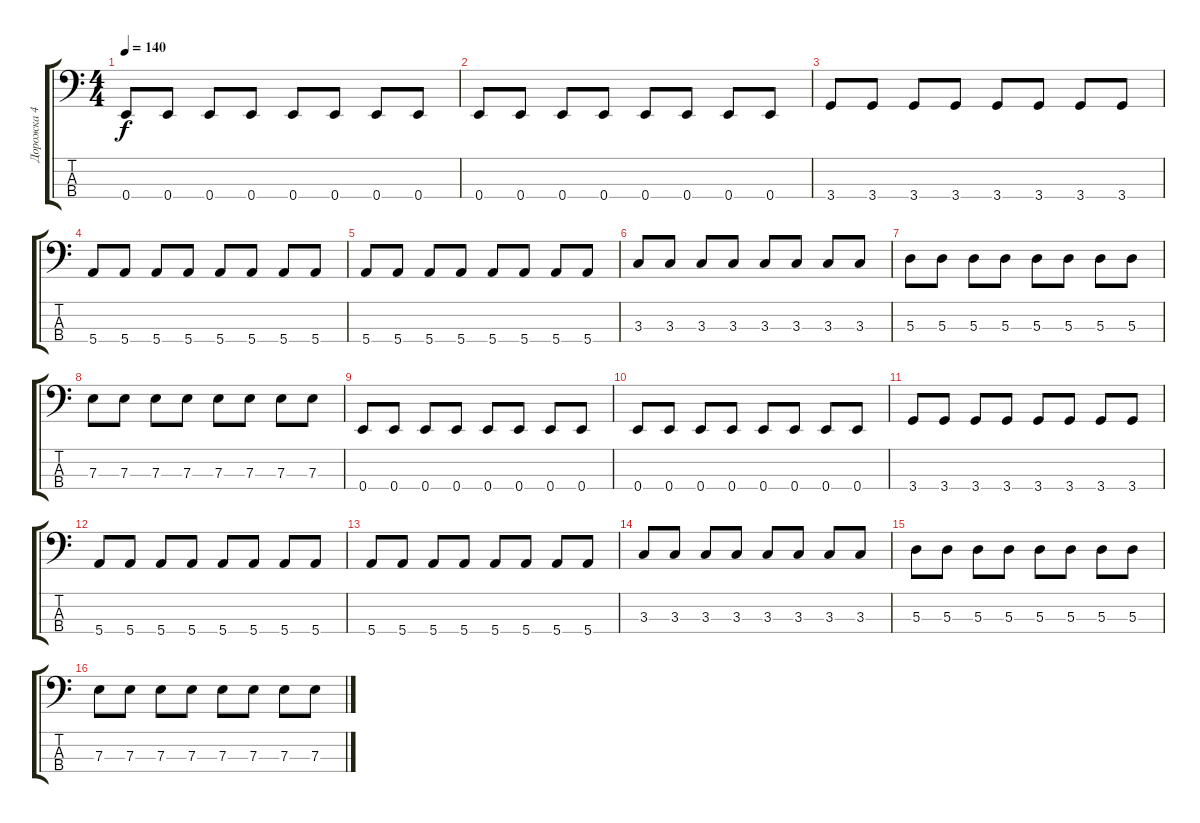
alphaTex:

\track ("Дорожка 4" "Дорожка 4") {instrument electricbasspick}
\staff {score tabs}
\tuning (G2 D2 A1 E1) {hide}
\ts (4 4)
\tempo 140
\clef f4
\ks c
0.4.8{dy f} 0.4.8 0.4.8 0.4.8 0.4.8 0.4.8 0.4.8 0.4.8 |
0.4.8 0.4.8 0.4.8 0.4.8 0.4.8 0.4.8 0.4.8 0.4.8 |
3.4.8 3.4.8 3.4.8 3.4.8 3.4.8 3.4.8 3.4.8 3.4.8 |
5.4.8 5.4.8 5.4.8 5.4.8 5.4.8 5.4.8 5.4.8 5.4.8 |
5.4.8 5.4.8 5.4.8 5.4.8 5.4.8 5.4.8 5.4.8 5.4.8 |
3.3.8 3.3.8 3.3.8 3.3.8 3.3.8 3.3.8 3.3.8 3.3.8 |
5.3.8 5.3.8 5.3.8 5.3.8 5.3.8 5.3.8 5.3.8 5.3.8 |
7.3.8 7.3.8 7.3.8 7.3.8 7.3.8 7.3.8 7.3.8 7.3.8 |
0.4.8 0.4.8 0.4.8 0.4.8 0.4.8 0.4.8 0.4.8 0.4.8 |
0.4.8 0.4.8 0.4.8 0.4.8 0.4.8 0.4.8 0.4.8 0.4.8 |
3.4.8 3.4.8 3.4.8 3.4.8 3.4.8 3.4.8 3.4.8 3.4.8 |
5.4.8 5.4.8 5.4.8 5.4.8 5.4.8 5.4.8 5.4.8 5.4.8 |
5.4.8 5.4.8 5.4.8 5.4.8 5.4.8 5.4.8 5.4.8 5.4.8 |
3.3.8 3.3.8 3.3.8 3.3.8 3.3.8 3.3.8 3.3.8 3.3.8 |
5.3.8 5.3.8 5.3.8 5.3.8 5.3.8 5.3.8 5.3.8 5.3.8 |
7.3.8 7.3.8 7.3.8 7.3.8 7.3.8 7.3.8 7.3.8 7.3.8
